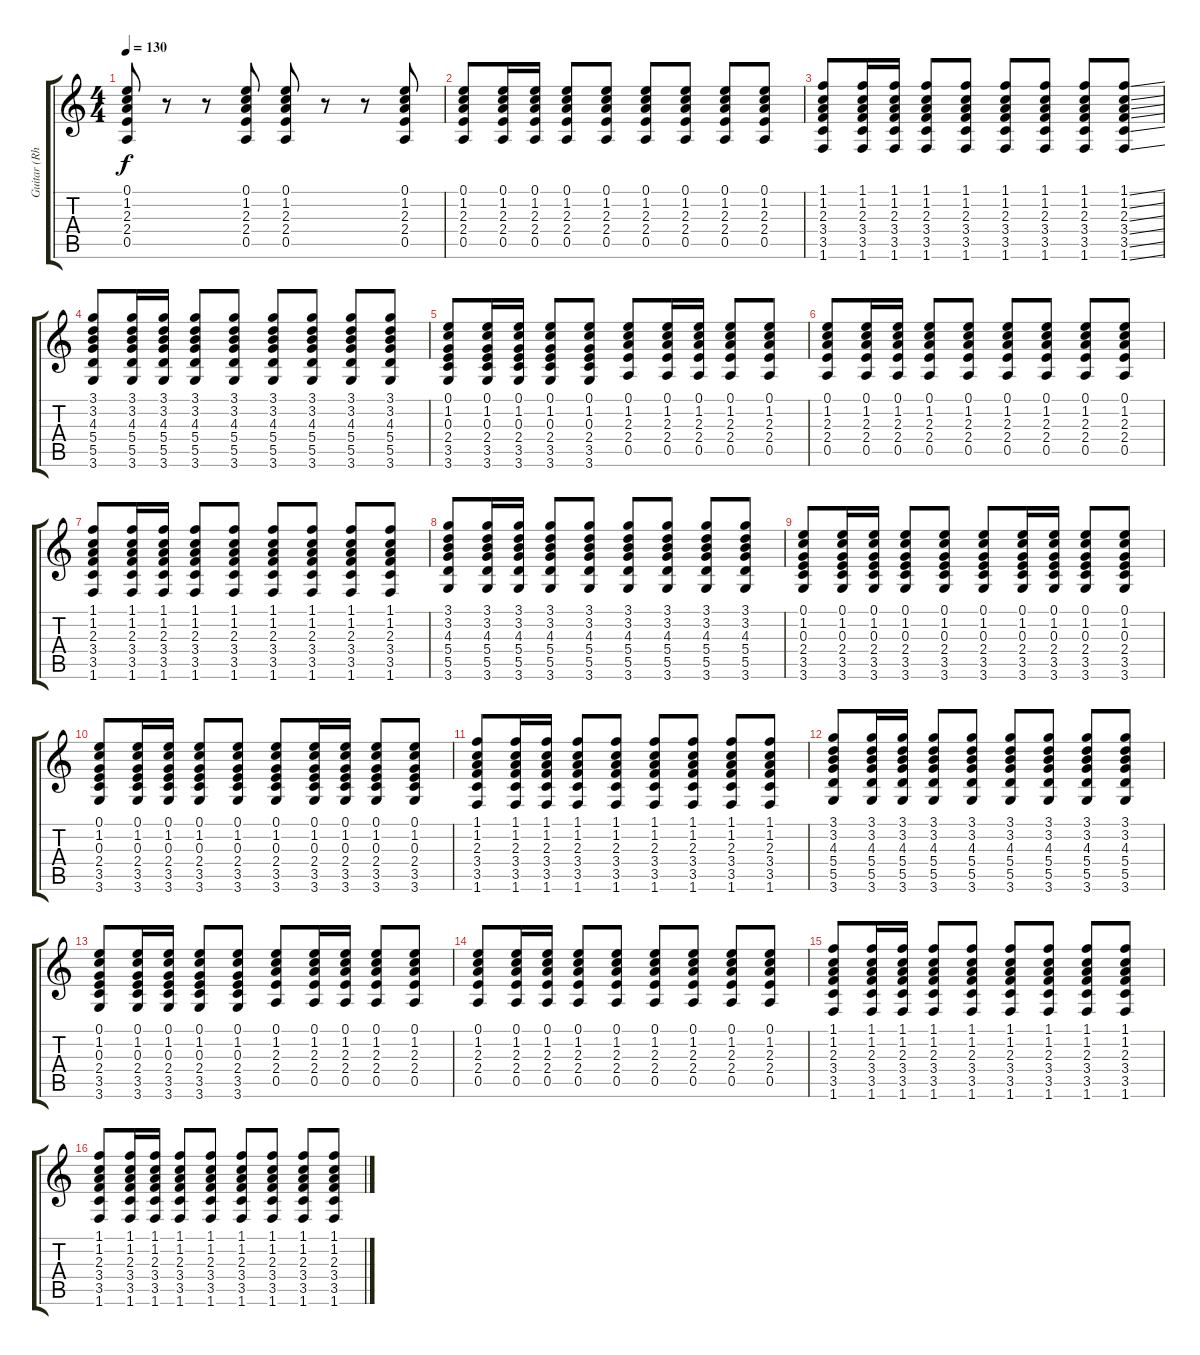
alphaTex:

\track ("Guitar (Rhythm)" "Guitar (Rh") {instrument acousticguitarsteel}
\staff {score tabs}
\tuning (E4 B3 G3 D3 A2 E2) {hide}
\ts (4 4)
\tempo 130
\clef g2
\ks c
(0.1 1.2 2.3 2.4 0.5).8{dy f} r.8 r.8 (0.1 1.2 2.3 2.4 0.5).8 (0.1 1.2 2.3 2.4 0.5).8 r.8 r.8 (0.1 1.2 2.3 2.4 0.5).8 |
(0.1 1.2 2.3 2.4 0.5).8 (0.1 1.2 2.3 2.4 0.5).16 (0.1 1.2 2.3 2.4 0.5).16 (0.1 1.2 2.3 2.4 0.5).8 (0.1 1.2 2.3 2.4 0.5).8 (0.1 1.2 2.3 2.4 0.5).8 (0.1 1.2 2.3 2.4 0.5).8 (0.1 1.2 2.3 2.4 0.5).8 (0.1 1.2 2.3 2.4 0.5).8 |
(1.1 1.2 2.3 3.4 3.5 1.6).8 (1.1 1.2 2.3 3.4 3.5 1.6).16 (1.1 1.2 2.3 3.4 3.5 1.6).16 (1.1 1.2 2.3 3.4 3.5 1.6).8 (1.1 1.2 2.3 3.4 3.5 1.6).8 (1.1 1.2 2.3 3.4 3.5 1.6).8 (1.1 1.2 2.3 3.4 3.5 1.6).8 (1.1 1.2 2.3 3.4 3.5 1.6).8 (1.1{ss} 1.2{ss} 2.3{ss} 3.4{ss} 3.5{ss} 1.6{ss}).8 |
(3.1 3.2 4.3 5.4 5.5 3.6).8 (3.1 3.2 4.3 5.4 5.5 3.6).16 (3.1 3.2 4.3 5.4 5.5 3.6).16 (3.1 3.2 4.3 5.4 5.5 3.6).8 (3.1 3.2 4.3 5.4 5.5 3.6).8 (3.1 3.2 4.3 5.4 5.5 3.6).8 (3.1 3.2 4.3 5.4 5.5 3.6).8 (3.1 3.2 4.3 5.4 5.5 3.6).8 (3.1 3.2 4.3 5.4 5.5 3.6).8 |
(0.1 1.2 0.3 2.4 3.5 3.6).8 (0.1 1.2 0.3 2.4 3.5 3.6).16 (0.1 1.2 0.3 2.4 3.5 3.6).16 (0.1 1.2 0.3 2.4 3.5 3.6).8 (0.1 1.2 0.3 2.4 3.5 3.6).8 (0.1 1.2 2.3 2.4 0.5).8 (0.1 1.2 2.3 2.4 0.5).16 (0.1 1.2 2.3 2.4 0.5).16 (0.1 1.2 2.3 2.4 0.5).8 (0.1 1.2 2.3 2.4 0.5).8 |
(0.1 1.2 2.3 2.4 0.5).8 (0.1 1.2 2.3 2.4 0.5).16 (0.1 1.2 2.3 2.4 0.5).16 (0.1 1.2 2.3 2.4 0.5).8 (0.1 1.2 2.3 2.4 0.5).8 (0.1 1.2 2.3 2.4 0.5).8 (0.1 1.2 2.3 2.4 0.5).8 (0.1 1.2 2.3 2.4 0.5).8 (0.1 1.2 2.3 2.4 0.5).8 |
(1.1 1.2 2.3 3.4 3.5 1.6).8 (1.1 1.2 2.3 3.4 3.5 1.6).16 (1.1 1.2 2.3 3.4 3.5 1.6).16 (1.1 1.2 2.3 3.4 3.5 1.6).8 (1.1 1.2 2.3 3.4 3.5 1.6).8 (1.1 1.2 2.3 3.4 3.5 1.6).8 (1.1 1.2 2.3 3.4 3.5 1.6).8 (1.1 1.2 2.3 3.4 3.5 1.6).8 (1.1 1.2 2.3 3.4 3.5 1.6).8 |
(3.1 3.2 4.3 5.4 5.5 3.6).8 (3.1 3.2 4.3 5.4 5.5 3.6).16 (3.1 3.2 4.3 5.4 5.5 3.6).16 (3.1 3.2 4.3 5.4 5.5 3.6).8 (3.1 3.2 4.3 5.4 5.5 3.6).8 (3.1 3.2 4.3 5.4 5.5 3.6).8 (3.1 3.2 4.3 5.4 5.5 3.6).8 (3.1 3.2 4.3 5.4 5.5 3.6).8 (3.1 3.2 4.3 5.4 5.5 3.6).8 |
(0.1 1.2 0.3 2.4 3.5 3.6).8 (0.1 1.2 0.3 2.4 3.5 3.6).16 (0.1 1.2 0.3 2.4 3.5 3.6).16 (0.1 1.2 0.3 2.4 3.5 3.6).8 (0.1 1.2 0.3 2.4 3.5 3.6).8 (0.1 1.2 0.3 2.4 3.5 3.6).8 (0.1 1.2 0.3 2.4 3.5 3.6).16 (0.1 1.2 0.3 2.4 3.5 3.6).16 (0.1 1.2 0.3 2.4 3.5 3.6).8 (0.1 1.2 0.3 2.4 3.5 3.6).8 |
(0.1 1.2 0.3 2.4 3.5 3.6).8 (0.1 1.2 0.3 2.4 3.5 3.6).16 (0.1 1.2 0.3 2.4 3.5 3.6).16 (0.1 1.2 0.3 2.4 3.5 3.6).8 (0.1 1.2 0.3 2.4 3.5 3.6).8 (0.1 1.2 0.3 2.4 3.5 3.6).8 (0.1 1.2 0.3 2.4 3.5 3.6).16 (0.1 1.2 0.3 2.4 3.5 3.6).16 (0.1 1.2 0.3 2.4 3.5 3.6).8 (0.1 1.2 0.3 2.4 3.5 3.6).8 |
(1.1 1.2 2.3 3.4 3.5 1.6).8 (1.1 1.2 2.3 3.4 3.5 1.6).16 (1.1 1.2 2.3 3.4 3.5 1.6).16 (1.1 1.2 2.3 3.4 3.5 1.6).8 (1.1 1.2 2.3 3.4 3.5 1.6).8 (1.1 1.2 2.3 3.4 3.5 1.6).8 (1.1 1.2 2.3 3.4 3.5 1.6).8 (1.1 1.2 2.3 3.4 3.5 1.6).8 (1.1 1.2 2.3 3.4 3.5 1.6).8 |
(3.1 3.2 4.3 5.4 5.5 3.6).8 (3.1 3.2 4.3 5.4 5.5 3.6).16 (3.1 3.2 4.3 5.4 5.5 3.6).16 (3.1 3.2 4.3 5.4 5.5 3.6).8 (3.1 3.2 4.3 5.4 5.5 3.6).8 (3.1 3.2 4.3 5.4 5.5 3.6).8 (3.1 3.2 4.3 5.4 5.5 3.6).8 (3.1 3.2 4.3 5.4 5.5 3.6).8 (3.1 3.2 4.3 5.4 5.5 3.6).8 |
(0.1 1.2 0.3 2.4 3.5 3.6).8 (0.1 1.2 0.3 2.4 3.5 3.6).16 (0.1 1.2 0.3 2.4 3.5 3.6).16 (0.1 1.2 0.3 2.4 3.5 3.6).8 (0.1 1.2 0.3 2.4 3.5 3.6).8 (0.1 1.2 2.3 2.4 0.5).8 (0.1 1.2 2.3 2.4 0.5).16 (0.1 1.2 2.3 2.4 0.5).16 (0.1 1.2 2.3 2.4 0.5).8 (0.1 1.2 2.3 2.4 0.5).8 |
(0.1 1.2 2.3 2.4 0.5).8 (0.1 1.2 2.3 2.4 0.5).16 (0.1 1.2 2.3 2.4 0.5).16 (0.1 1.2 2.3 2.4 0.5).8 (0.1 1.2 2.3 2.4 0.5).8 (0.1 1.2 2.3 2.4 0.5).8 (0.1 1.2 2.3 2.4 0.5).8 (0.1 1.2 2.3 2.4 0.5).8 (0.1 1.2 2.3 2.4 0.5).8 |
(1.1 1.2 2.3 3.4 3.5 1.6).8 (1.1 1.2 2.3 3.4 3.5 1.6).16 (1.1 1.2 2.3 3.4 3.5 1.6).16 (1.1 1.2 2.3 3.4 3.5 1.6).8 (1.1 1.2 2.3 3.4 3.5 1.6).8 (1.1 1.2 2.3 3.4 3.5 1.6).8 (1.1 1.2 2.3 3.4 3.5 1.6).8 (1.1 1.2 2.3 3.4 3.5 1.6).8 (1.1 1.2 2.3 3.4 3.5 1.6).8 |
(1.1 1.2 2.3 3.4 3.5 1.6).8 (1.1 1.2 2.3 3.4 3.5 1.6).16 (1.1 1.2 2.3 3.4 3.5 1.6).16 (1.1 1.2 2.3 3.4 3.5 1.6).8 (1.1 1.2 2.3 3.4 3.5 1.6).8 (1.1 1.2 2.3 3.4 3.5 1.6).8 (1.1 1.2 2.3 3.4 3.5 1.6).8 (1.1 1.2 2.3 3.4 3.5 1.6).8 (1.1 1.2 2.3 3.4 3.5 1.6).8
